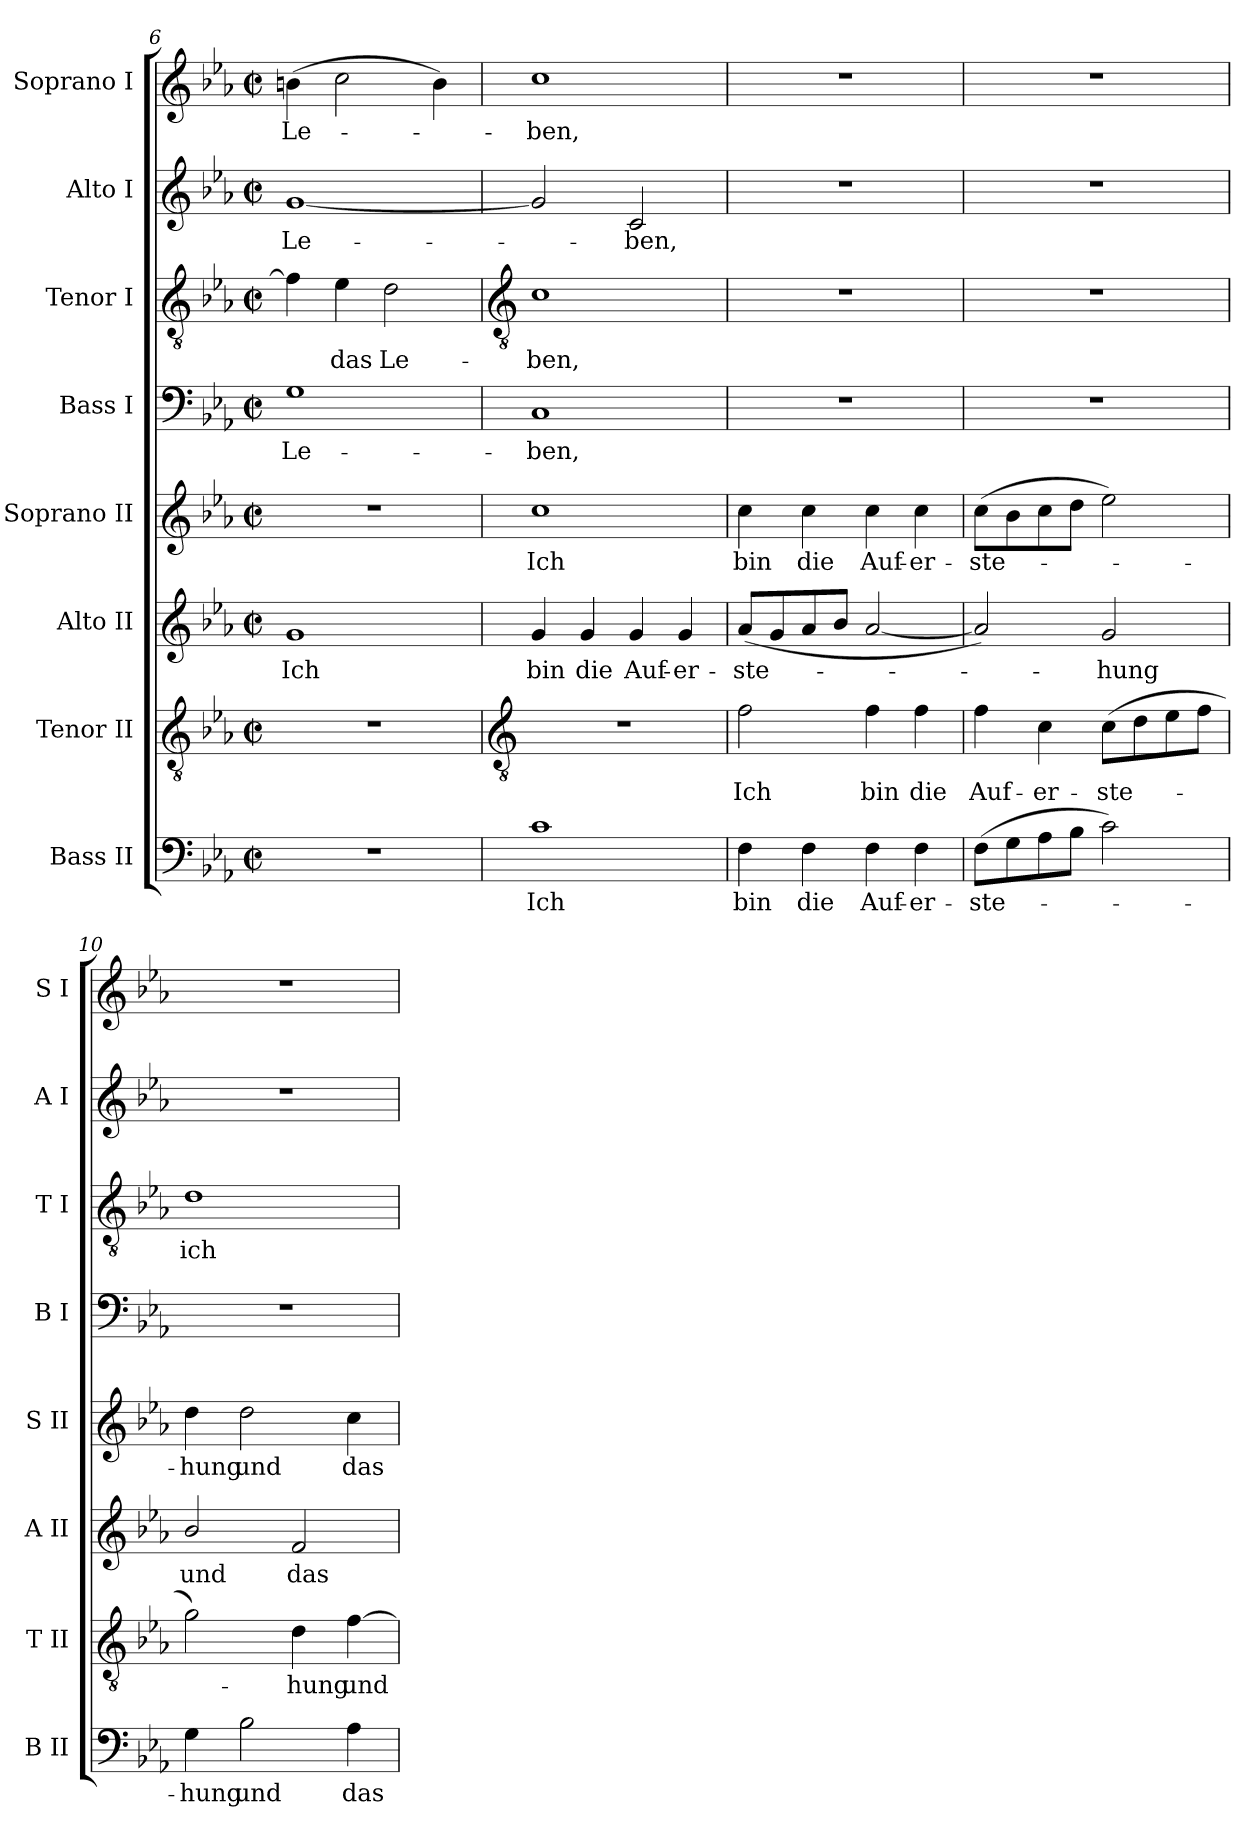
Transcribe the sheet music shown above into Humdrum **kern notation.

**kern	**text	**kern	**text	**kern	**text	**kern	**text	**kern	**text	**kern	**text	**kern	**text	**kern	**text
*part8	*part8	*part7	*part7	*part6	*part6	*part5	*part5	*part4	*part4	*part3	*part3	*part2	*part2	*part1	*part1
*staff8	*staff8	*staff7	*staff7	*staff6	*staff6	*staff5	*staff5	*staff4	*staff4	*staff3	*staff3	*staff2	*staff2	*staff1	*staff1
*I"Bass II	*	*I"Tenor II	*	*I"Alto II	*	*I"Soprano II	*	*I"Bass I	*	*I"Tenor I	*	*I"Alto I	*	*I"Soprano I	*
*I'B II	*	*I'T II	*	*I'A II	*	*I'S II	*	*I'B I	*	*I'T I	*	*I'A I	*	*I'S I	*
*clefF4	*	*clefGv2	*	*clefG2	*	*clefG2	*	*clefF4	*	*clefGv2	*	*clefG2	*	*clefG2	*
*k[b-e-a-]	*	*k[b-e-a-]	*	*k[b-e-a-]	*	*k[b-e-a-]	*	*k[b-e-a-]	*	*k[b-e-a-]	*	*k[b-e-a-]	*	*k[b-e-a-]	*
*E-:	*	*E-:	*	*E-:	*	*E-:	*	*E-:	*	*E-:	*	*E-:	*	*E-:	*
*M2/2	*	*M2/2	*	*M2/2	*	*M2/2	*	*M2/2	*	*M2/2	*	*M2/2	*	*M2/2	*
*met(c|)	*	*met(c|)	*	*met(c|)	*	*met(c|)	*	*met(c|)	*	*met(c|)	*	*met(c|)	*	*met(c|)	*
=6	=6	=6	=6	=6	=6	=6	=6	=6	=6	=6	=6	=6	=6	=6	=6
!	!	!	!	!	!LO:LY:b	!	!	!	!LO:LY:b	!	!	!	!LO:LY:b	!	!LO:LY:b
1r	.	1r	.	1g	Ich	1r	.	1G	Le-	4f]	.	[1g	Le-	(>4bn	Le-
!	!	!	!	!	!	!	!	!	!	!	!LO:LY:b	!	!	!	!
.	.	.	.	.	.	.	.	.	.	4e-	das	.	.	2cc	.
!	!	!	!	!	!	!	!	!	!	!	!LO:LY:b	!	!	!	!
.	.	.	.	.	.	.	.	.	.	2d	Le-	.	.	.	.
.	.	.	.	.	.	.	.	.	.	.	.	.	.	4b)	.
!!LO:LB:g=z
=7	=7	=7	=7	=7	=7	=7	=7	=7	=7	=7	=7	=7	=7	=7	=7
*	*	*clefGv2	*	*	*	*	*	*	*	*clefGv2	*	*	*	*	*
!	!LO:LY:b	!	!	!	!LO:LY:b	!	!LO:LY:b	!	!LO:LY:b	!	!LO:LY:b	!	!	!	!LO:LY:b
1c	Ich	1r	.	4g	bin	1cc	Ich	1C	-ben,	1c	-ben,	2g]	.	1cc	ben,
!	!	!	!	!	!LO:LY:b	!	!	!	!	!	!	!	!	!	!
.	.	.	.	4g	die	.	.	.	.	.	.	.	.	.	.
!	!	!	!	!	!LO:LY:b	!	!	!	!	!	!	!	!LO:LY:b	!	!
.	.	.	.	4g	Auf-	.	.	.	.	.	.	2c	ben,	.	.
!	!	!	!	!	!LO:LY:b	!	!	!	!	!	!	!	!	!	!
.	.	.	.	4g	-er-	.	.	.	.	.	.	.	.	.	.
=8	=8	=8	=8	=8	=8	=8	=8	=8	=8	=8	=8	=8	=8	=8	=8
!	!LO:LY:b	!	!LO:LY:b	!	!LO:LY:b	!	!LO:LY:b	!	!	!	!	!	!	!	!
4F	bin	2f	Ich	(<8a-L	-ste-	4cc	bin	1r	.	1r	.	1r	.	1r	.
.	.	.	.	8g	.	.	.	.	.	.	.	.	.	.	.
!	!LO:LY:b	!	!	!	!	!	!LO:LY:b	!	!	!	!	!	!	!	!
4F	die	.	.	8a-	.	4cc	die	.	.	.	.	.	.	.	.
.	.	.	.	8b-J	.	.	.	.	.	.	.	.	.	.	.
!	!LO:LY:b	!	!LO:LY:b	!	!	!	!LO:LY:b	!	!	!	!	!	!	!	!
4F	Auf-	4f	bin	[2a-	.	4cc	Auf-	.	.	.	.	.	.	.	.
!	!LO:LY:b	!	!LO:LY:b	!	!	!	!LO:LY:b	!	!	!	!	!	!	!	!
4F	-er-	4f	die	.	.	4cc	-er-	.	.	.	.	.	.	.	.
=9	=9	=9	=9	=9	=9	=9	=9	=9	=9	=9	=9	=9	=9	=9	=9
!	!LO:LY:b	!	!LO:LY:b	!	!	!	!LO:LY:b	!	!	!	!	!	!	!	!
(>8FL	-ste-	4f	Auf-	2a-])	.	(>8ccL	-ste-	1r	.	1r	.	1r	.	1r	.
8G	.	.	.	.	.	8b-	.	.	.	.	.	.	.	.	.
!	!	!	!LO:LY:b	!	!	!	!	!	!	!	!	!	!	!	!
8A-	.	4c	-er-	.	.	8cc	.	.	.	.	.	.	.	.	.
8B-J	.	.	.	.	.	8ddJ	.	.	.	.	.	.	.	.	.
!	!	!	!LO:LY:b	!	!LO:LY:b	!	!	!	!	!	!	!	!	!	!
2c)	.	(>8cL	-ste-	2g	hung	2ee-)	.	.	.	.	.	.	.	.	.
.	.	8d	.	.	.	.	.	.	.	.	.	.	.	.	.
.	.	8e-	.	.	.	.	.	.	.	.	.	.	.	.	.
.	.	8fJ	.	.	.	.	.	.	.	.	.	.	.	.	.
=10	=10	=10	=10	=10	=10	=10	=10	=10	=10	=10	=10	=10	=10	=10	=10
!	!LO:LY:b	!	!	!	!LO:LY:b	!	!LO:LY:b	!	!	!	!LO:LY:b	!	!	!	!
4G	hung	2g)	.	2b-/	und	4dd	hung	1r	.	1d	ich	1r	.	1r	.
!	!LO:LY:b	!	!	!	!	!	!LO:LY:b	!	!	!	!	!	!	!	!
2B-	und	.	.	.	.	2dd	und	.	.	.	.	.	.	.	.
!	!	!	!LO:LY:b	!	!LO:LY:b	!	!	!	!	!	!	!	!	!	!
.	.	4d	hung	2f	das	.	.	.	.	.	.	.	.	.	.
!	!LO:LY:b	!	!LO:LY:b	!	!	!	!LO:LY:b	!	!	!	!	!	!	!	!
4A-	das	[4f	und	.	.	4cc	das	.	.	.	.	.	.	.	.
=	=	=	=	=	=	=	=	=	=	=	=	=	=	=	=
*-	*-	*-	*-	*-	*-	*-	*-	*-	*-	*-	*-	*-	*-	*-	*-
